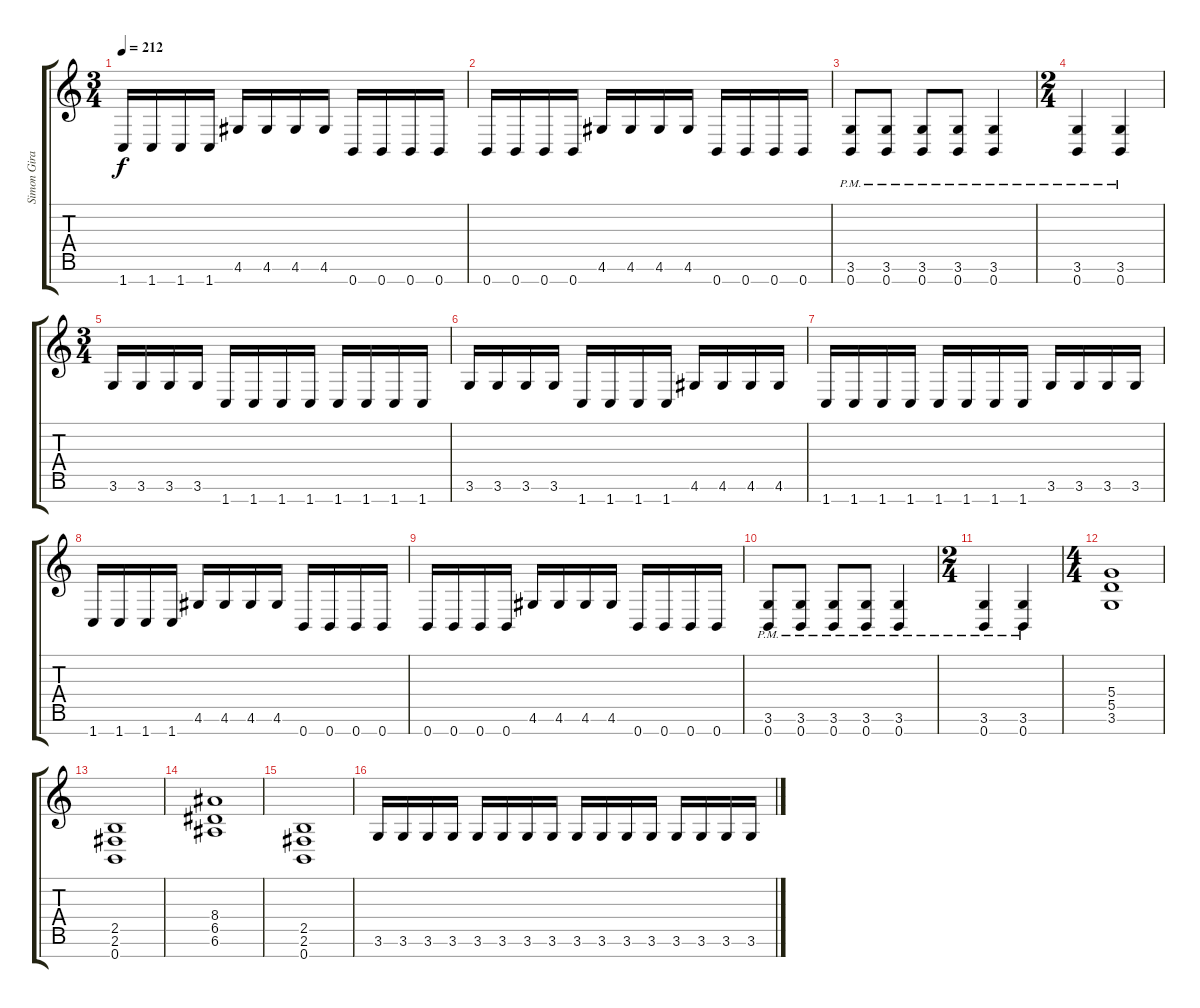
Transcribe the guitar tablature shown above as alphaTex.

\track ("Simon Girard" "Simon Gira") {instrument distortionguitar}
\staff {score tabs}
\tuning (E4 B3 G3 D3 A2 E2 B1) {hide}
\ts (3 4)
\tempo 212
\clef g2
\ks c
1.7.16{dy f} 1.7.16 1.7.16 1.7.16 4.6.16 4.6.16 4.6.16 4.6.16 0.7.16 0.7.16 0.7.16 0.7.16 |
0.7.16 0.7.16 0.7.16 0.7.16 4.6.16 4.6.16 4.6.16 4.6.16 0.7.16 0.7.16 0.7.16 0.7.16 |
(3.6{pm} 0.7{pm}).8 (3.6{pm} 0.7{pm}).8 (3.6{pm} 0.7{pm}).8 (3.6{pm} 0.7{pm}).8 (3.6{pm} 0.7{pm}).4 |
\ts (2 4)
(3.6{pm} 0.7{pm}).4 (3.6{pm} 0.7{pm}).4 |
\ts (3 4)
3.6.16 3.6.16 3.6.16 3.6.16 1.7.16 1.7.16 1.7.16 1.7.16 1.7.16 1.7.16 1.7.16 1.7.16 |
3.6.16 3.6.16 3.6.16 3.6.16 1.7.16 1.7.16 1.7.16 1.7.16 4.6.16 4.6.16 4.6.16 4.6.16 |
1.7.16 1.7.16 1.7.16 1.7.16 1.7.16 1.7.16 1.7.16 1.7.16 3.6.16 3.6.16 3.6.16 3.6.16 |
1.7.16 1.7.16 1.7.16 1.7.16 4.6.16 4.6.16 4.6.16 4.6.16 0.7.16 0.7.16 0.7.16 0.7.16 |
0.7.16 0.7.16 0.7.16 0.7.16 4.6.16 4.6.16 4.6.16 4.6.16 0.7.16 0.7.16 0.7.16 0.7.16 |
(3.6{pm} 0.7{pm}).8 (3.6{pm} 0.7{pm}).8 (3.6{pm} 0.7{pm}).8 (3.6{pm} 0.7{pm}).8 (3.6{pm} 0.7{pm}).4 |
\ts (2 4)
(3.6{pm} 0.7{pm}).4 (3.6{pm} 0.7{pm}).4 |
\ts (4 4)
(5.4 5.5 3.6).1 |
(2.5 2.6 0.7).1 |
(8.4 6.5 6.6).1 |
(2.5 2.6 0.7).1 |
3.6.16 3.6.16 3.6.16 3.6.16 3.6.16 3.6.16 3.6.16 3.6.16 3.6.16 3.6.16 3.6.16 3.6.16 3.6.16 3.6.16 3.6.16 3.6.16
